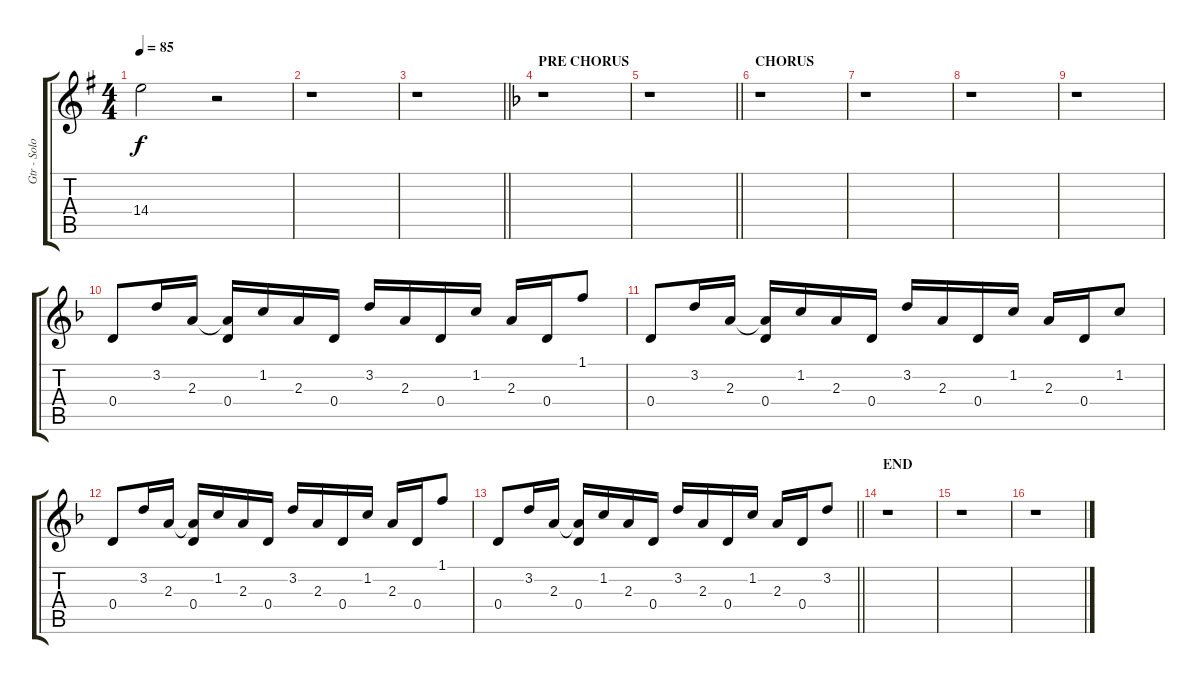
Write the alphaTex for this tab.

\track ("Gtr - Solo" "Gtr - Solo") {instrument overdrivenguitar}
\staff {score tabs}
\tuning (E4 B3 G3 D3 A2 D2) {hide}
\ts (4 4)
\tempo 85
\clef g2
\ks eminor
14.4{t}.2{dy f} r.2 |
r.1 |
\barLineRight lightlight
r.1 |
\section ("" "PRE CHORUS")
\ks dminor
r.1 |
\barLineRight lightlight
r.1 |
\section ("" "CHORUS")
r.1 |
r.1 |
r.1 |
r.1 |
0.4.8{instrument acousticguitarsteel} 3.2.16 2.3.16 (2.3{t} 0.4).16 1.2.16 2.3.16 0.4.16 3.2.16 2.3.16 0.4.16 1.2.16 2.3.16 0.4.16 1.1.8 |
0.4.8 3.2.16 2.3.16 (2.3{t} 0.4).16 1.2.16 2.3.16 0.4.16 3.2.16 2.3.16 0.4.16 1.2.16 2.3.16 0.4.16 1.2.8 |
0.4.8 3.2.16 2.3.16 (2.3{t} 0.4).16 1.2.16 2.3.16 0.4.16 3.2.16 2.3.16 0.4.16 1.2.16 2.3.16 0.4.16 1.1.8 |
\barLineRight lightlight
0.4.8 3.2.16 2.3.16 (2.3{t} 0.4).16 1.2.16 2.3.16 0.4.16 3.2.16 2.3.16 0.4.16 1.2.16 2.3.16 0.4.16 3.2.8 |
\section ("" "END")
r.1 |
r.1 |
r.1
